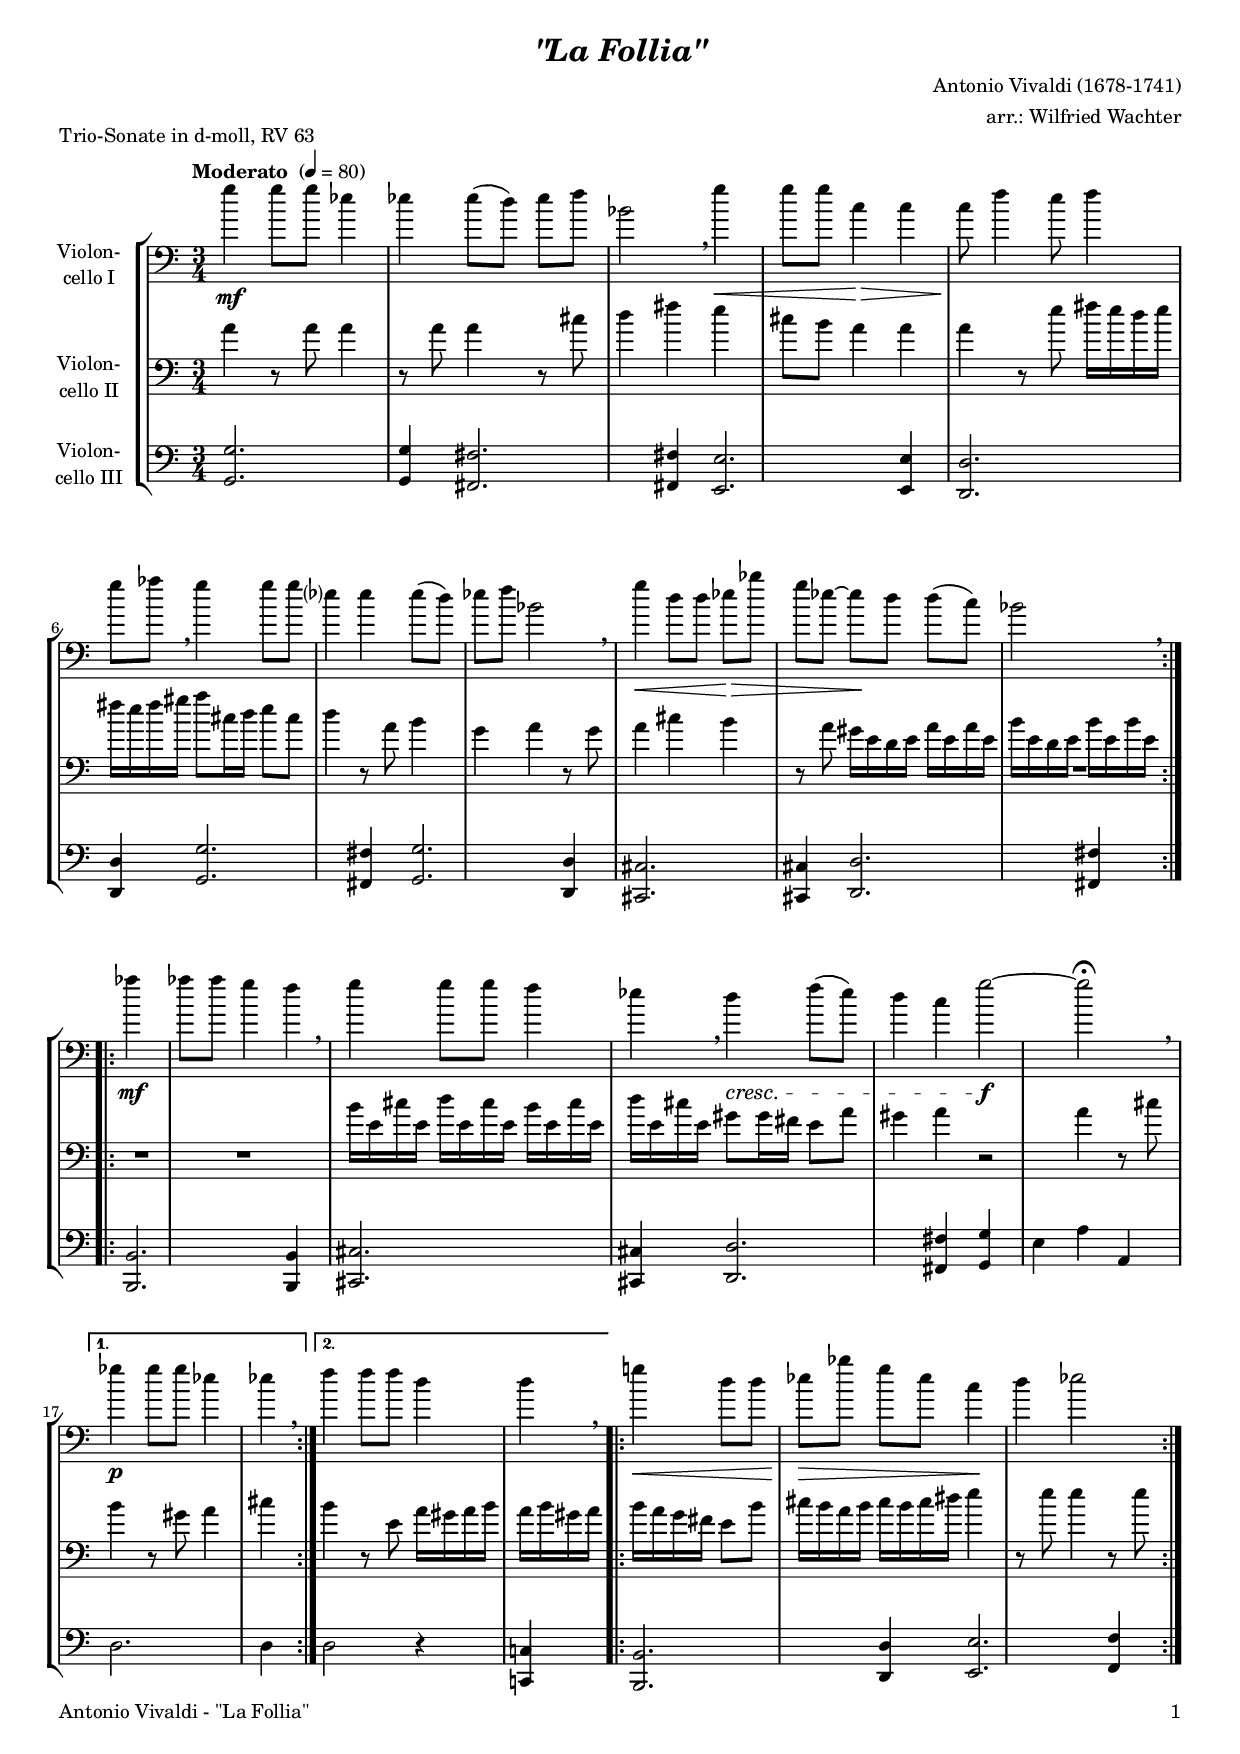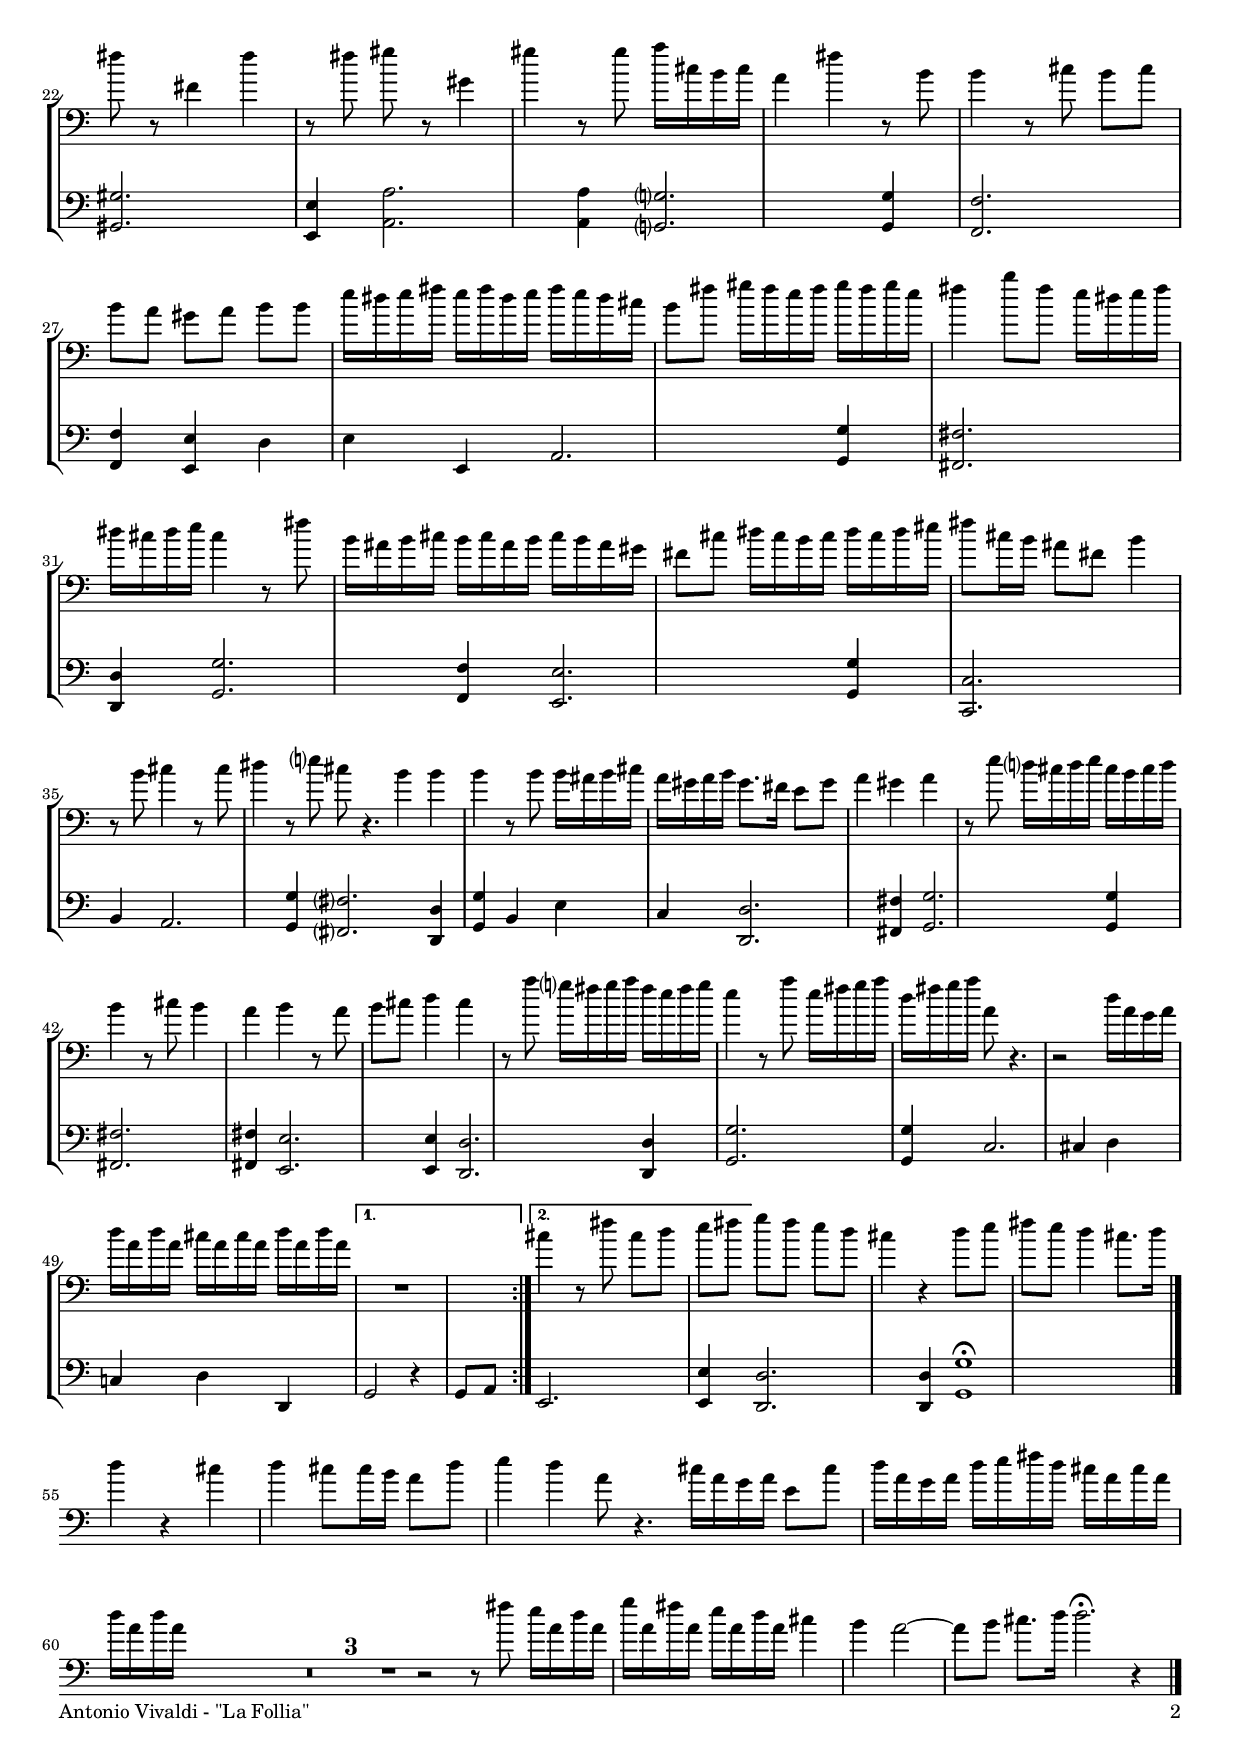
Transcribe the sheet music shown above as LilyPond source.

\version "2.24.1"
\include "deutsch.ly"
  
#(set-global-staff-size 17)

\header {
  title     = \markup \bold \italic "\"La Follia\""
  composer  = "Antonio Vivaldi (1678-1741)"
  arranger  = "arr.: Wilfried Wachter"
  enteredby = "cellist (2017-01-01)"
  piece     = "Trio-Sonate in d-moll, RV 63"
}

voiceconsts = {
  \key a \minor
  \time 3/4
  \clef "bass"
% \numericTimeSignature
  \compressEmptyMeasures
  % Set default beaming for all staves
  \set Timing.beamExceptions = #'()
  \set Timing.baseMoment     = #(ly:make-moment 1 4)
  \set Timing.beatStructure  = #'(1 1 1)
  \tempo "Moderato " 4=80
}

mist = "string ensemble 1"
mivl = "violin"
miba = "cello"
mipz = "pizzicato strings"

boxa = { \bar "||" \mark \markup \box "A" }
boxb = { \bar "||" \mark \markup \box "B" }
boxc = { \bar "||" \mark \markup \box "C" }
boxd = { \bar "||" \mark \markup \box "D" }
boxe = { \bar "||" \mark \markup \box "E" }
boxf = { \bar "||" \mark \markup \box "F" }
boxg = { \bar "||" \mark \markup \box "G" }
boxh = { \bar "||" \mark \markup \box "H" }
boxi = { \bar "||" \mark \markup \box "I" }
boxj = { \bar "||" \mark \markup \box "J" }
boxk = { \bar "||" \mark \markup \box "K" }
boxl = { \bar "||" \mark \markup \box "L" \time 9/8 \tempo 4.=80 }
boxm = { \bar "||" \mark \markup \box "M" \time 3/4 \tempo  4=90 }
boxn = { \bar "||" \mark \markup \box "N" \time 12/8 }
boxo = { \bar "||" \mark \markup \box "O" \time 3/4
  \set Timing.beamExceptions = #'()
  \set Timing.baseMoment     = #(ly:make-moment 1 4)
  \set Timing.beatStructure  = #'(1 1 1)
}
boxp = { \bar "||" \mark \markup \box "P" }
boxq = { \bar "||" \mark \markup \box "Q" \tempo 4=80 }
boxr = { \bar "||" \mark \markup \box "R" }
boxs = { \bar "||" \mark \markup \box "S" }
boxt = { \bar "||" \mark \markup \box "T" }

\include "v1.ily"
\include "v2.ily"
\include "v3.ily"

music = \new StaffGroup <<
      \new Staff {
	\set Staff.midiInstrument = \miba
	\set Staff.instrumentName = \markup \center-column { "Violon-" "cello I" }
	\transpose a a { \va }
      }

      \new Staff {
	\set Staff.midiInstrument = \miba
	\set Staff.instrumentName = \markup \center-column { "Violon-" "cello II" }
	\transpose a a { \vb }
      }

      \new Staff {
	\set Staff.midiInstrument = \miba
	\set Staff.instrumentName = \markup \center-column { "Violon-" "cello III" }
	\transpose a a { \vc }
      }
>>

\book {
   \paper {
    print-page-number = ##t
    print-first-page-number = ##t
    ragged-last-bottom = ##f
    oddHeaderMarkup = \markup \null
    evenHeaderMarkup = \markup \null
    oddFooterMarkup = \markup {
      \fill-line {
        \if \should-print-page-number
        "Antonio Vivaldi - \"La Follia\"" \fromproperty #'page:page-number-string
      }
    }
    evenFooterMarkup = \oddFooterMarkup
  } \score {
    \music
    \layout {}
  }

  \score {
    \unfoldRepeats \music

    \midi {
      \context {
        \Score
      }
    }
  }
}